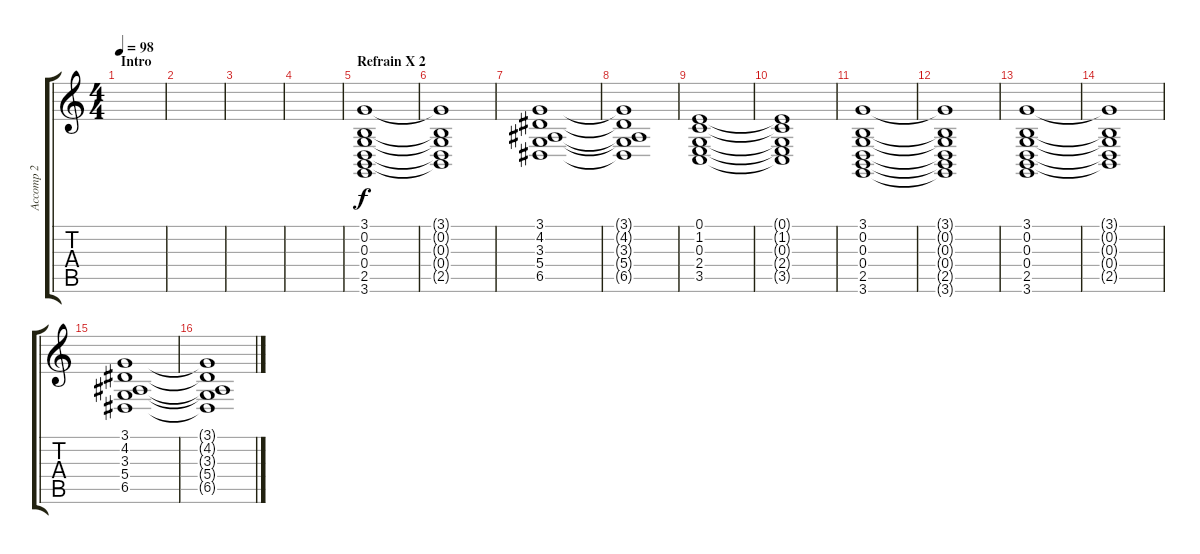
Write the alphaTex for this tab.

\track ("Accomp 2" "Accomp 2") {instrument synthstrings2}
\staff {score tabs}
\tuning (E4 B3 G3 D3 A2 E2) {hide}
\ts (4 4)
\section ("" "Intro")
\tempo 98
\clef g2
\ks c
|
|
|
|
\section ("" "Refrain X 2")
(3.1 0.2 0.3 0.4 2.5 3.6).1 |
(3.1{t} 0.2{t} 0.3{t} 0.4{t} 2.5{t}).1 |
(3.1 4.2 3.3 5.4 6.5).1 |
(3.1{t} 4.2{t} 3.3{t} 5.4{t} 6.5{t}).1 |
(0.1 1.2 0.3 2.4 3.5).1 |
(0.1{t} 1.2{t} 0.3{t} 2.4{t} 3.5{t}).1 |
(3.1 0.2 0.3 0.4 2.5 3.6).1 |
(3.1{t} 0.2{t} 0.3{t} 0.4{t} 2.5{t} 3.6{t}).1 |
(3.1 0.2 0.3 0.4 2.5 3.6).1 |
(3.1{t} 0.2{t} 0.3{t} 0.4{t} 2.5{t}).1 |
(3.1 4.2 3.3 5.4 6.5).1 |
(3.1{t} 4.2{t} 3.3{t} 5.4{t} 6.5{t}).1
